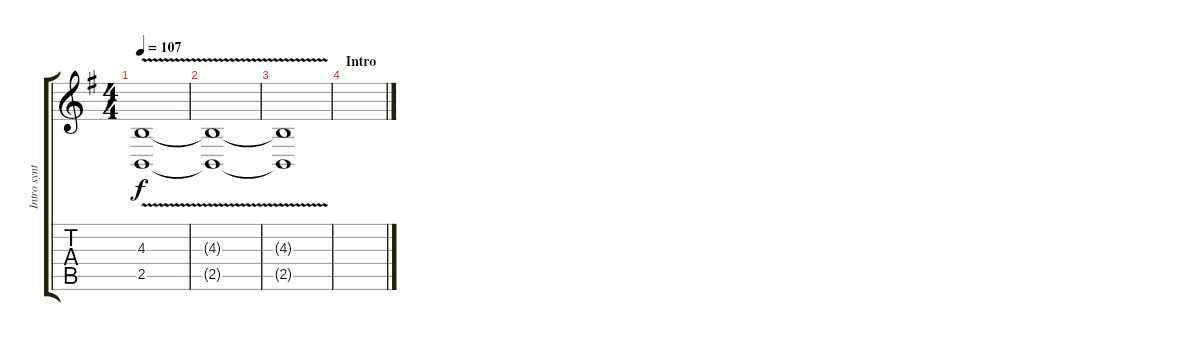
\track ("Intro synth I" "Intro synt") {instrument stringensemble1}
\staff {score tabs}
\tuning (E4 B3 G3 D3 A2 E2) {hide}
\ts (4 4)
\tempo 107
\clef g2
\ks g
(4.3{v t} 2.5{v t}).1{dy f} |
(4.3{v t} 2.5{v t}).1 |
(4.3{v t} 2.5{v t}).1 |
\section ("" "Intro")
